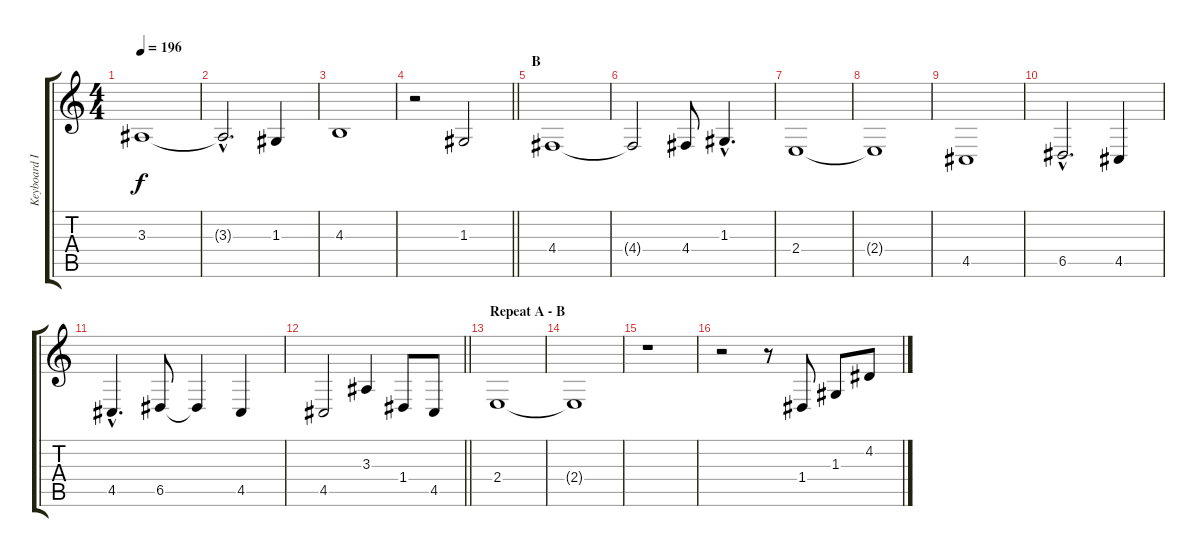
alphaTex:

\track ("Keyboard I" "Keyboard I") {instrument electricgrandpiano}
\staff {score tabs}
\tuning (E4 B3 G3 D3 A2 E2) {hide}
\ts (4 4)
\tempo 196
\clef g2
\ks c
3.3.1{dy f} |
3.3{hac t}.2{d} 1.3.4 |
4.3.1 |
\barLineRight lightlight
r.2 1.3.2 |
\section ("" "B")
4.4.1 |
4.4{t}.2 4.4.8 1.3{hac}.4{d} |
2.4.1 |
2.4{t}.1 |
4.5.1 |
6.5{hac}.2{d} 4.5.4 |
4.5{hac}.4{d} 6.5.8 6.5{t}.4 4.5.4 |
\barLineRight lightlight
4.5.2 3.3.4 1.4.8 4.5.8 |
\section ("" "Repeat A - B")
2.4.1 |
2.4{t}.1 |
r.1 |
r.2 r.8 1.4.8 1.3.8 4.2.8
